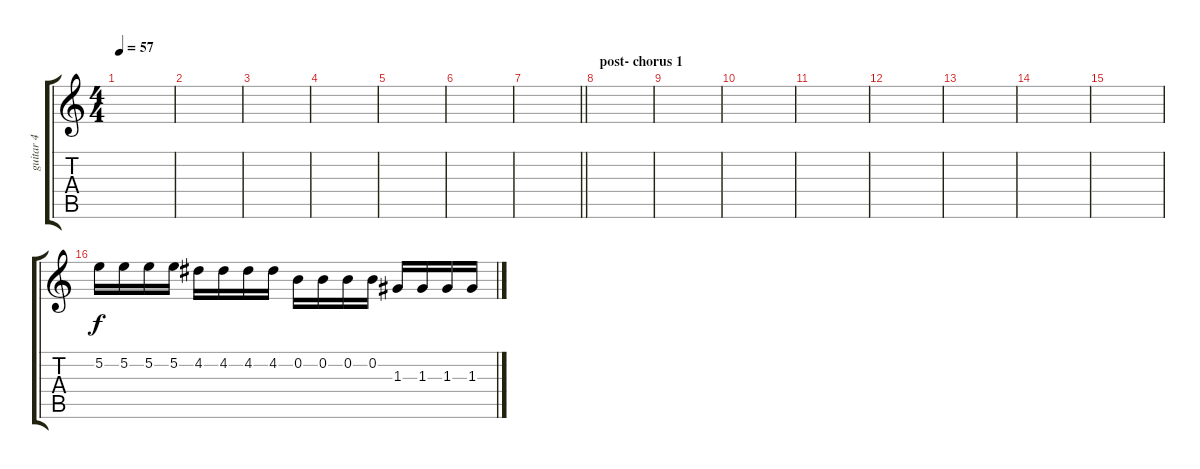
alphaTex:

\track ("guitar 4" "guitar 4") {instrument overdrivenguitar}
\staff {score tabs}
\tuning (E4 B3 G3 D3 A2 E2) {hide}
\ts (4 4)
\tempo 57
\clef g2
\ks c
|
|
|
|
|
|
\barLineRight lightlight
|
\section ("" "post- chorus 1")
|
|
|
|
|
|
|
|
5.2.16 5.2.16 5.2.16 5.2.16 4.2.16 4.2.16 4.2.16 4.2.16 0.2.16 0.2.16 0.2.16 0.2.16 1.3.16 1.3.16 1.3.16 1.3.16
